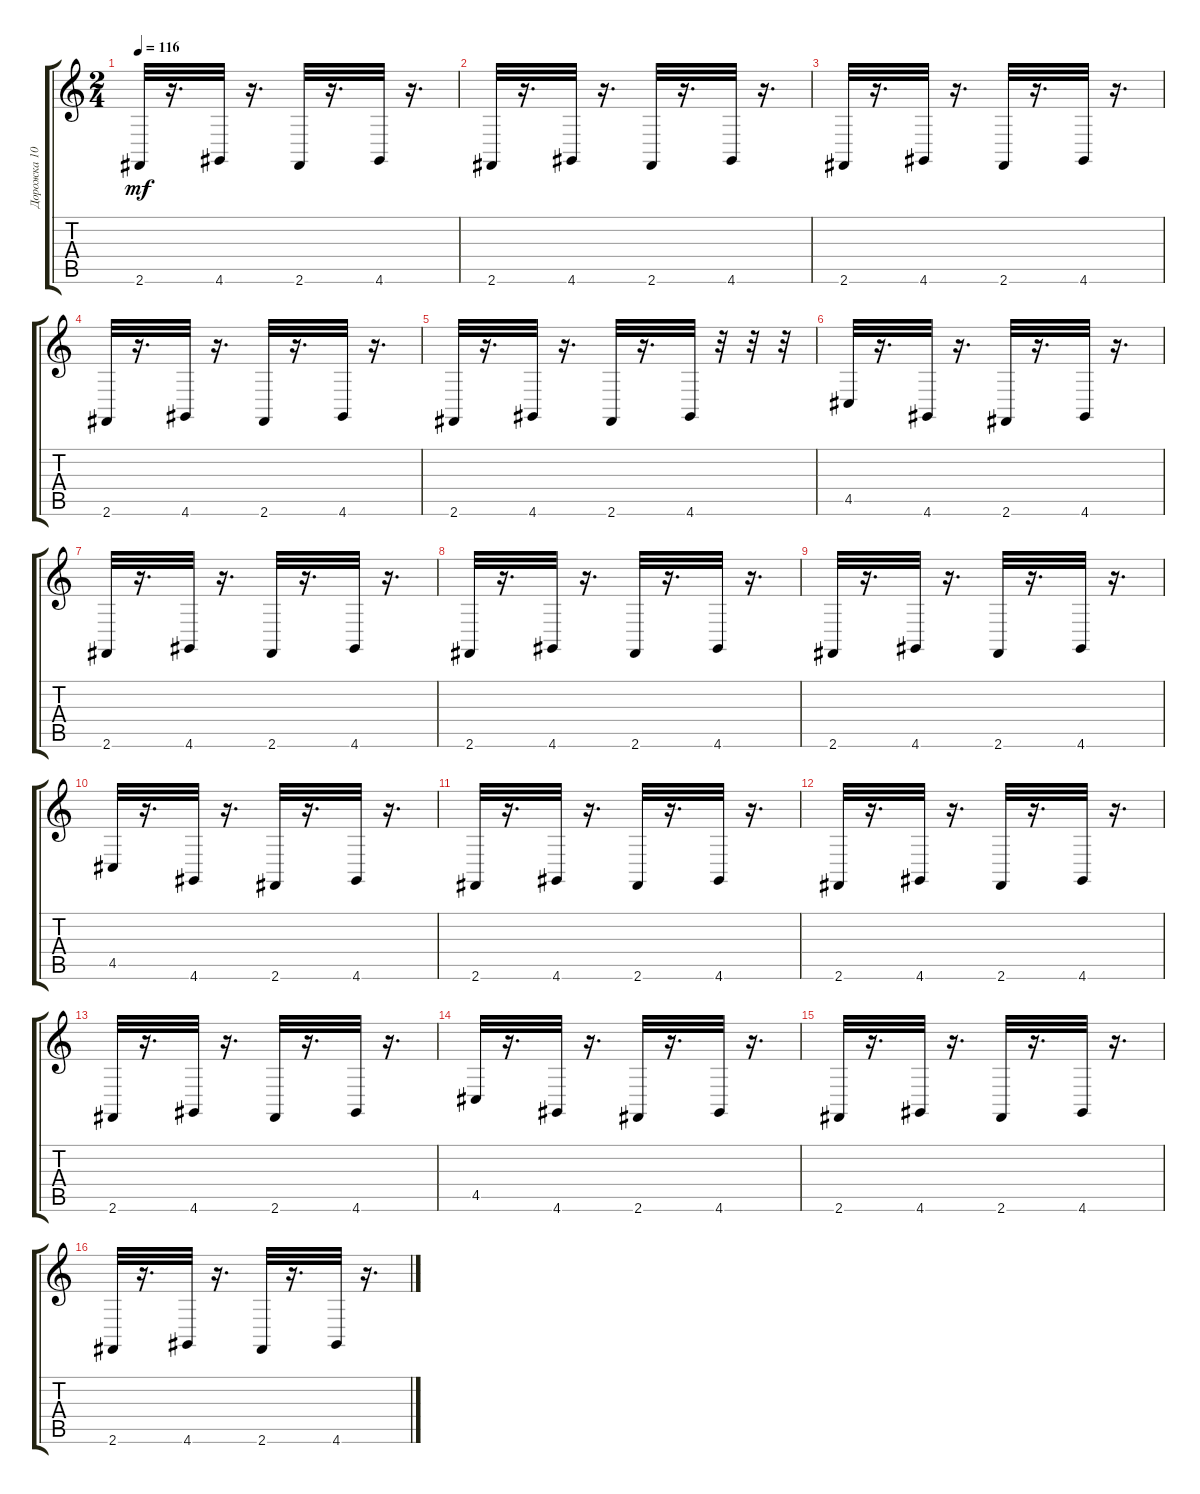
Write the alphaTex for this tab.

\track ("Дорожка 10" "Дорожка 10") {instrument acousticgrandpiano}
\staff {score tabs}
\tuning (E4 B3 G3 D3 A2 E2) {hide}
\ts (2 4)
\tempo 116
\clef g2
\ks c
2.6.32{dy mf} r.16{d} 4.6.32 r.16{d} 2.6.32 r.16{d} 4.6.32 r.16{d} |
2.6.32 r.16{d} 4.6.32 r.16{d} 2.6.32 r.16{d} 4.6.32 r.16{d} |
2.6.32 r.16{d} 4.6.32 r.16{d} 2.6.32 r.16{d} 4.6.32 r.16{d} |
2.6.32 r.16{d} 4.6.32 r.16{d} 2.6.32 r.16{d} 4.6.32 r.16{d} |
2.6.32 r.16{d} 4.6.32 r.16{d} 2.6.32 r.16{d} 4.6.32 r.32 r.32 r.32 |
4.5.32 r.16{d} 4.6.32 r.16{d} 2.6.32 r.16{d} 4.6.32 r.16{d} |
2.6.32 r.16{d} 4.6.32 r.16{d} 2.6.32 r.16{d} 4.6.32 r.16{d} |
2.6.32 r.16{d} 4.6.32 r.16{d} 2.6.32 r.16{d} 4.6.32 r.16{d} |
2.6.32 r.16{d} 4.6.32 r.16{d} 2.6.32 r.16{d} 4.6.32 r.16{d} |
4.5.32 r.16{d} 4.6.32 r.16{d} 2.6.32 r.16{d} 4.6.32 r.16{d} |
2.6.32 r.16{d} 4.6.32 r.16{d} 2.6.32 r.16{d} 4.6.32 r.16{d} |
2.6.32 r.16{d} 4.6.32 r.16{d} 2.6.32 r.16{d} 4.6.32 r.16{d} |
2.6.32 r.16{d} 4.6.32 r.16{d} 2.6.32 r.16{d} 4.6.32 r.16{d} |
4.5.32 r.16{d} 4.6.32 r.16{d} 2.6.32 r.16{d} 4.6.32 r.16{d} |
2.6.32 r.16{d} 4.6.32 r.16{d} 2.6.32 r.16{d} 4.6.32 r.16{d} |
2.6.32 r.16{d} 4.6.32 r.16{d} 2.6.32 r.16{d} 4.6.32 r.16{d}
